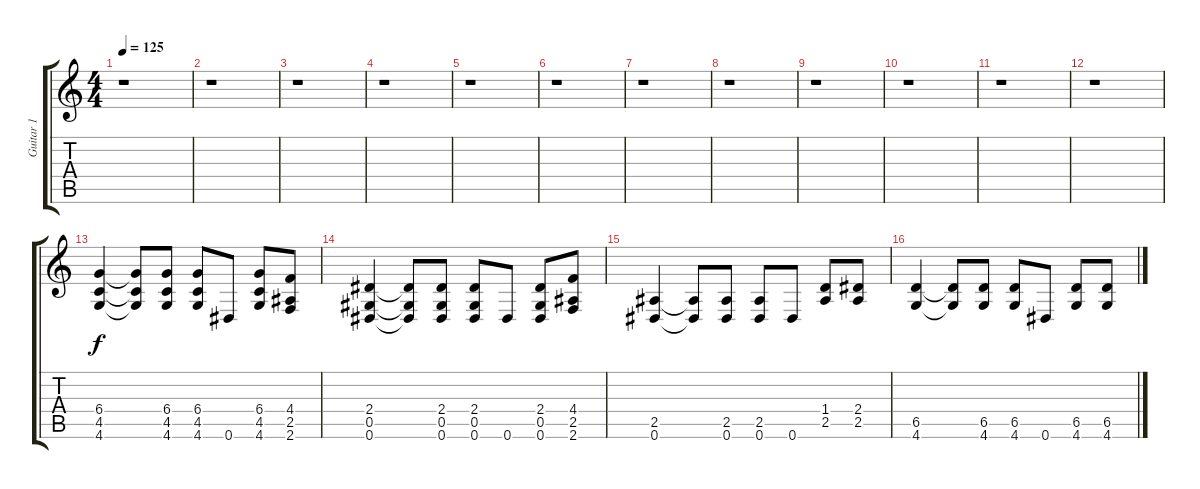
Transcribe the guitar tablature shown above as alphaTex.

\track ("Guitar 1" "Guitar 1") {instrument distortionguitar}
\staff {score tabs}
\tuning (Eb4 Bb3 Gb3 Db3 Ab2 Eb2) {hide}
\ts (4 4)
\tempo 125
\clef g2
\ks c
r.1{dy f} |
r.1 |
r.1 |
r.1 |
r.1 |
r.1 |
r.1 |
r.1 |
r.1 |
r.1 |
r.1 |
r.1 |
(6.4 4.5 4.6).4 (6.4{t} 4.5{t} 4.6{t}).8 (6.4 4.5 4.6).8 (6.4 4.5 4.6).8 0.6.8 (6.4 4.5 4.6).8 (4.4 2.5 2.6).8 |
(2.4 0.5 0.6).4 (2.4{t} 0.5{t} 0.6{t}).8 (2.4 0.5 0.6).8 (2.4 0.5 0.6).8 0.6.8 (2.4 0.5 0.6).8 (4.4 2.5 2.6).8 |
(2.5 0.6).4 (2.5{t} 0.6{t}).8 (2.5 0.6).8 (2.5 0.6).8 0.6.8 (1.4 2.5).8 (2.4 2.5).8 |
(6.5 4.6).4 (6.5{t} 4.6{t}).8 (6.5 4.6).8 (6.5 4.6).8 0.6.8 (6.5 4.6).8 (6.5 4.6).8
